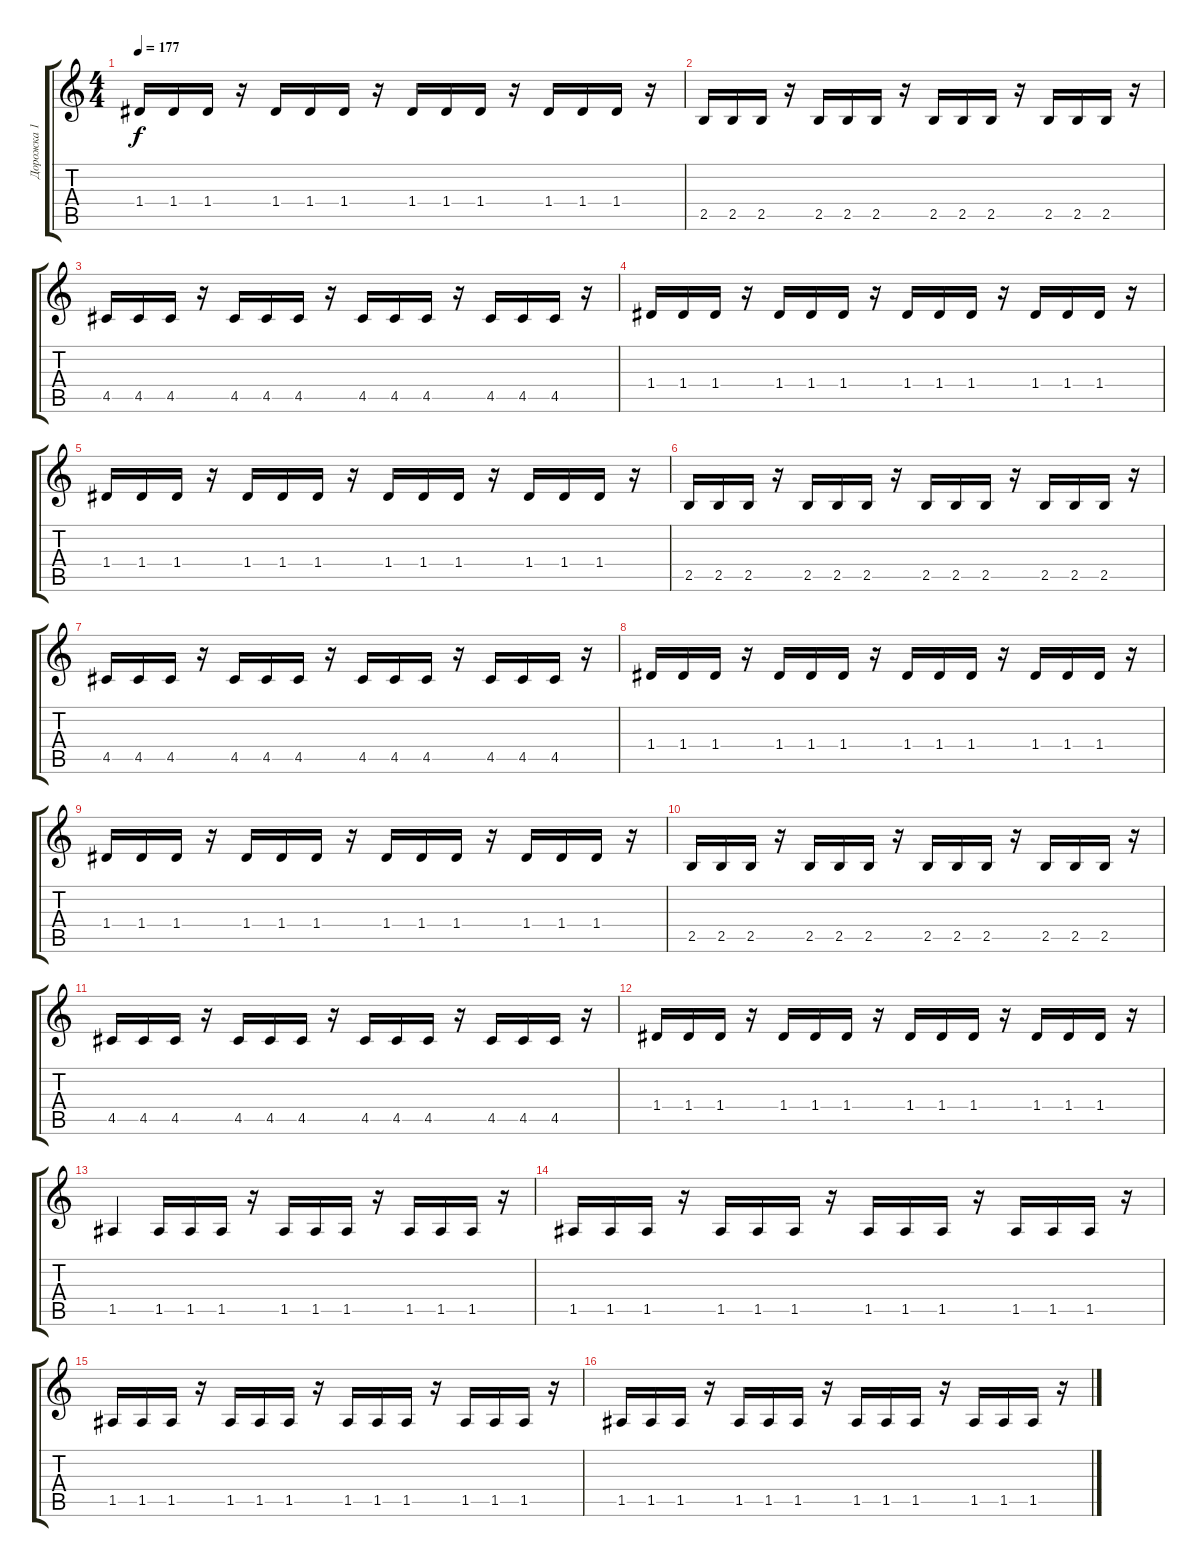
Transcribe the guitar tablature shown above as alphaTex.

\track ("Дорожка 1" "Дорожка 1") {instrument distortionguitar}
\staff {score tabs}
\tuning (E4 B3 G3 D3 A2 E2) {hide}
\ts (4 4)
\tempo 177
\clef g2
\ks c
1.4.16{dy f} 1.4.16 1.4.16 r.16 1.4.16 1.4.16 1.4.16 r.16 1.4.16 1.4.16 1.4.16 r.16 1.4.16 1.4.16 1.4.16 r.16 |
2.5.16 2.5.16 2.5.16 r.16 2.5.16 2.5.16 2.5.16 r.16 2.5.16 2.5.16 2.5.16 r.16 2.5.16 2.5.16 2.5.16 r.16 |
4.5.16 4.5.16 4.5.16 r.16 4.5.16 4.5.16 4.5.16 r.16 4.5.16 4.5.16 4.5.16 r.16 4.5.16 4.5.16 4.5.16 r.16 |
1.4.16 1.4.16 1.4.16 r.16 1.4.16 1.4.16 1.4.16 r.16 1.4.16 1.4.16 1.4.16 r.16 1.4.16 1.4.16 1.4.16 r.16 |
1.4.16 1.4.16 1.4.16 r.16 1.4.16 1.4.16 1.4.16 r.16 1.4.16 1.4.16 1.4.16 r.16 1.4.16 1.4.16 1.4.16 r.16 |
2.5.16 2.5.16 2.5.16 r.16 2.5.16 2.5.16 2.5.16 r.16 2.5.16 2.5.16 2.5.16 r.16 2.5.16 2.5.16 2.5.16 r.16 |
4.5.16 4.5.16 4.5.16 r.16 4.5.16 4.5.16 4.5.16 r.16 4.5.16 4.5.16 4.5.16 r.16 4.5.16 4.5.16 4.5.16 r.16 |
1.4.16 1.4.16 1.4.16 r.16 1.4.16 1.4.16 1.4.16 r.16 1.4.16 1.4.16 1.4.16 r.16 1.4.16 1.4.16 1.4.16 r.16 |
1.4.16 1.4.16 1.4.16 r.16 1.4.16 1.4.16 1.4.16 r.16 1.4.16 1.4.16 1.4.16 r.16 1.4.16 1.4.16 1.4.16 r.16 |
2.5.16 2.5.16 2.5.16 r.16 2.5.16 2.5.16 2.5.16 r.16 2.5.16 2.5.16 2.5.16 r.16 2.5.16 2.5.16 2.5.16 r.16 |
4.5.16 4.5.16 4.5.16 r.16 4.5.16 4.5.16 4.5.16 r.16 4.5.16 4.5.16 4.5.16 r.16 4.5.16 4.5.16 4.5.16 r.16 |
1.4.16 1.4.16 1.4.16 r.16 1.4.16 1.4.16 1.4.16 r.16 1.4.16 1.4.16 1.4.16 r.16 1.4.16 1.4.16 1.4.16 r.16 |
1.5.4 1.5.16 1.5.16 1.5.16 r.16 1.5.16 1.5.16 1.5.16 r.16 1.5.16 1.5.16 1.5.16 r.16 |
1.5.16 1.5.16 1.5.16 r.16 1.5.16 1.5.16 1.5.16 r.16 1.5.16 1.5.16 1.5.16 r.16 1.5.16 1.5.16 1.5.16 r.16 |
1.5.16 1.5.16 1.5.16 r.16 1.5.16 1.5.16 1.5.16 r.16 1.5.16 1.5.16 1.5.16 r.16 1.5.16 1.5.16 1.5.16 r.16 |
1.5.16 1.5.16 1.5.16 r.16 1.5.16 1.5.16 1.5.16 r.16 1.5.16 1.5.16 1.5.16 r.16 1.5.16 1.5.16 1.5.16 r.16
